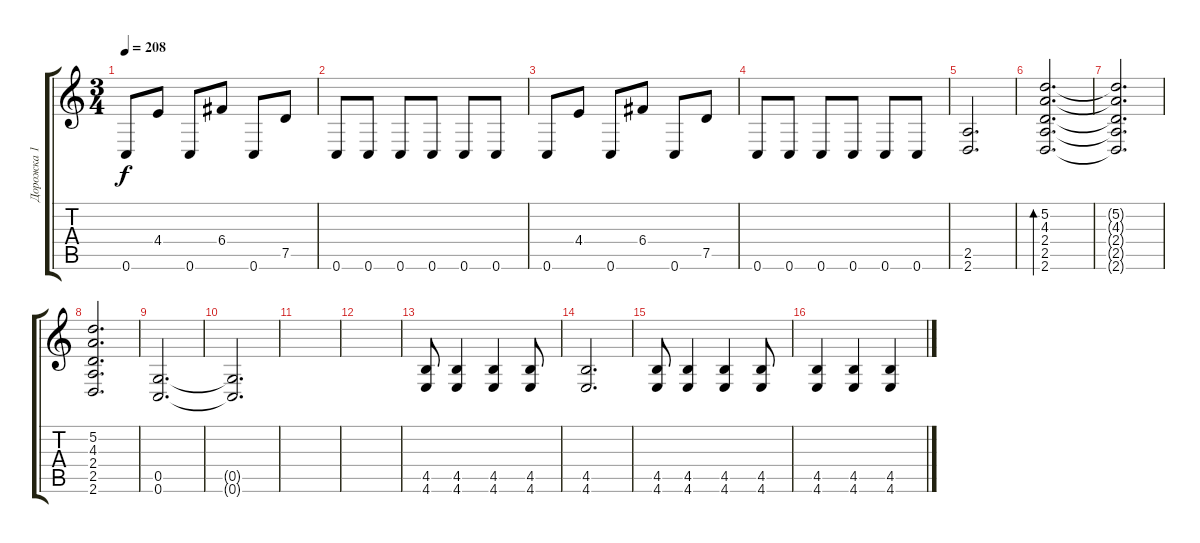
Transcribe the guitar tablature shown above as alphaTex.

\track ("Дорожка 1" "Дорожка 1") {instrument distortionguitar}
\staff {score tabs}
\tuning (D4 A3 F3 C3 G2 C2) {hide}
\ts (3 4)
\tempo 208
\clef g2
\ks c
0.6.8{dy f} 4.4.8 0.6.8 6.4.8 0.6.8 7.5.8 |
0.6.8 0.6.8 0.6.8 0.6.8 0.6.8 0.6.8 |
0.6.8 4.4.8 0.6.8 6.4.8 0.6.8 7.5.8 |
0.6.8 0.6.8 0.6.8 0.6.8 0.6.8 0.6.8 |
(2.5 2.6).2{d} |
(5.2 4.3 2.4 2.5 2.6).2{d bd 60} |
(5.2{t} 4.3{t} 2.4{t} 2.5{t} 2.6{t}).2{d} |
(5.2 4.3 2.4 2.5 2.6).2{d} |
(0.5 0.6).2{d} |
(0.5{t} 0.6{t}).2{d} |
|
|
(4.5 4.6).8 (4.5 4.6).4 (4.5 4.6).4 (4.5 4.6).8 |
(4.5 4.6).2{d} |
(4.5 4.6).8 (4.5 4.6).4 (4.5 4.6).4 (4.5 4.6).8 |
(4.5 4.6).4 (4.5 4.6).4 (4.5 4.6).4
